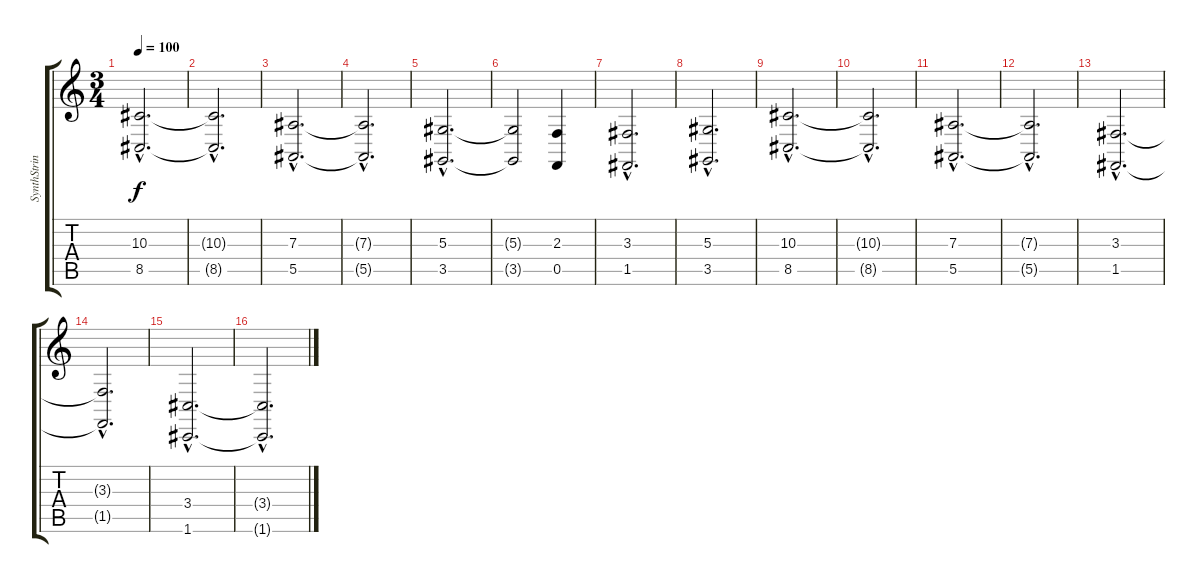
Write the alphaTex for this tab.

\track ("SynthStrings" "SynthStrin") {instrument stringensemble1}
\staff {score tabs}
\tuning (C4 G3 Eb3 Bb2 F2 C2) {hide}
\ts (3 4)
\tempo 100
\clef g2
\ks c
(10.3{hac} 8.5{hac}).2{d dy f} |
(10.3{hac t} 8.5{hac t}).2{d} |
(7.3{hac} 5.5{hac}).2{d} |
(7.3{hac t} 5.5{hac t}).2{d} |
(5.3{hac} 3.5{hac}).2{d} |
(5.3{t} 3.5{t}).2 (2.3 0.5).4 |
(3.3{hac} 1.5{hac}).2{d} |
(5.3{hac} 3.5{hac}).2{d} |
(10.3{hac} 8.5{hac}).2{d} |
(10.3{hac t} 8.5{hac t}).2{d} |
(7.3{hac} 5.5{hac}).2{d} |
(7.3{hac t} 5.5{hac t}).2{d} |
(3.3{hac} 1.5{hac}).2{d} |
(3.3{hac t} 1.5{hac t}).2{d} |
(3.4{hac} 1.6{hac}).2{d} |
(3.4{hac t} 1.6{hac t}).2{d}
